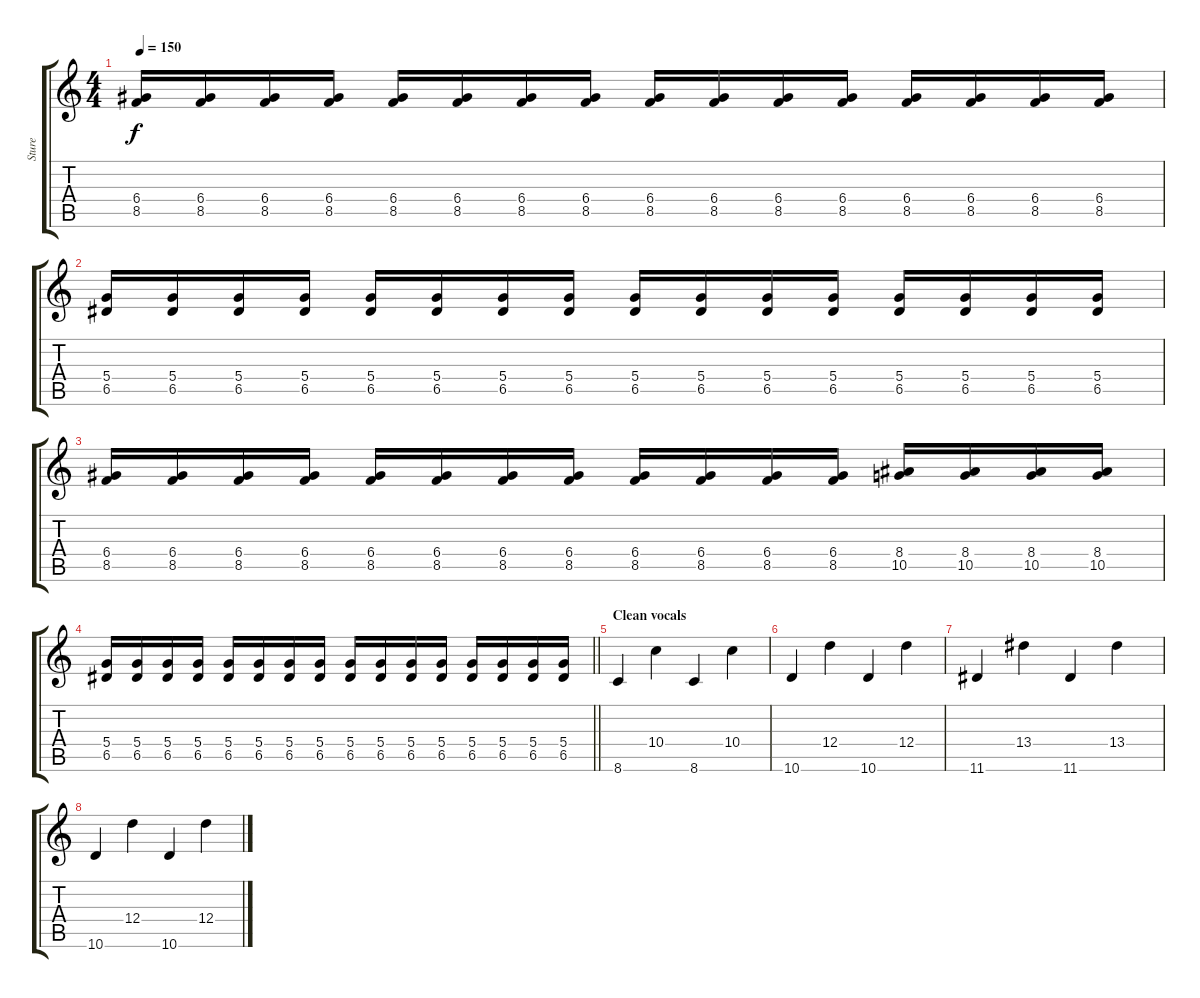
\track ("Sture" "Sture") {instrument overdrivenguitar}
\staff {score tabs}
\tuning (E4 B3 G3 D3 A2 E2) {hide}
\ts (4 4)
\tempo 150
\clef g2
\ks c
(6.4 8.5).16{dy f} (6.4 8.5).16 (6.4 8.5).16 (6.4 8.5).16 (6.4 8.5).16 (6.4 8.5).16 (6.4 8.5).16 (6.4 8.5).16 (6.4 8.5).16 (6.4 8.5).16 (6.4 8.5).16 (6.4 8.5).16 (6.4 8.5).16 (6.4 8.5).16 (6.4 8.5).16 (6.4 8.5).16 |
(5.4 6.5).16 (5.4 6.5).16 (5.4 6.5).16 (5.4 6.5).16 (5.4 6.5).16 (5.4 6.5).16 (5.4 6.5).16 (5.4 6.5).16 (5.4 6.5).16 (5.4 6.5).16 (5.4 6.5).16 (5.4 6.5).16 (5.4 6.5).16 (5.4 6.5).16 (5.4 6.5).16 (5.4 6.5).16 |
(6.4 8.5).16 (6.4 8.5).16 (6.4 8.5).16 (6.4 8.5).16 (6.4 8.5).16 (6.4 8.5).16 (6.4 8.5).16 (6.4 8.5).16 (6.4 8.5).16 (6.4 8.5).16 (6.4 8.5).16 (6.4 8.5).16 (8.4 10.5).16 (8.4 10.5).16 (8.4 10.5).16 (8.4 10.5).16 |
\barLineRight lightlight
(5.4 6.5).16 (5.4 6.5).16 (5.4 6.5).16 (5.4 6.5).16 (5.4 6.5).16 (5.4 6.5).16 (5.4 6.5).16 (5.4 6.5).16 (5.4 6.5).16 (5.4 6.5).16 (5.4 6.5).16 (5.4 6.5).16 (5.4 6.5).16 (5.4 6.5).16 (5.4 6.5).16 (5.4 6.5).16 |
\section ("" "Clean vocals")
8.6.4 10.4.4 8.6.4 10.4.4 |
10.6.4 12.4.4 10.6.4 12.4.4 |
11.6.4 13.4.4 11.6.4 13.4.4 |
10.6.4 12.4.4 10.6.4 12.4.4
